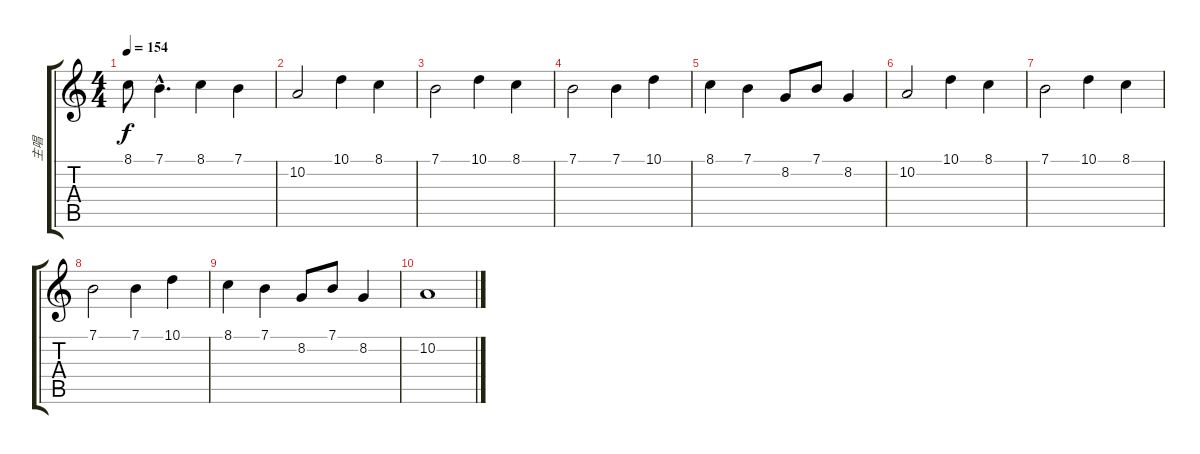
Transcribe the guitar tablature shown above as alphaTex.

\track ("主唱" "主唱") {instrument violin}
\staff {score tabs}
\tuning (E4 B3 G3 D3 A2 E2) {hide}
\ts (4 4)
\tempo 154
\clef g2
\ks c
8.1.8{dy f} 7.1{hac}.4{d} 8.1.4 7.1.4 |
10.2.2 10.1.4 8.1.4 |
7.1.2 10.1.4 8.1.4 |
7.1.2 7.1.4 10.1.4 |
8.1.4 7.1.4 8.2.8 7.1.8 8.2.4 |
10.2.2 10.1.4 8.1.4 |
7.1.2 10.1.4 8.1.4 |
7.1.2 7.1.4 10.1.4 |
8.1.4 7.1.4 8.2.8 7.1.8 8.2.4 |
10.2.1
